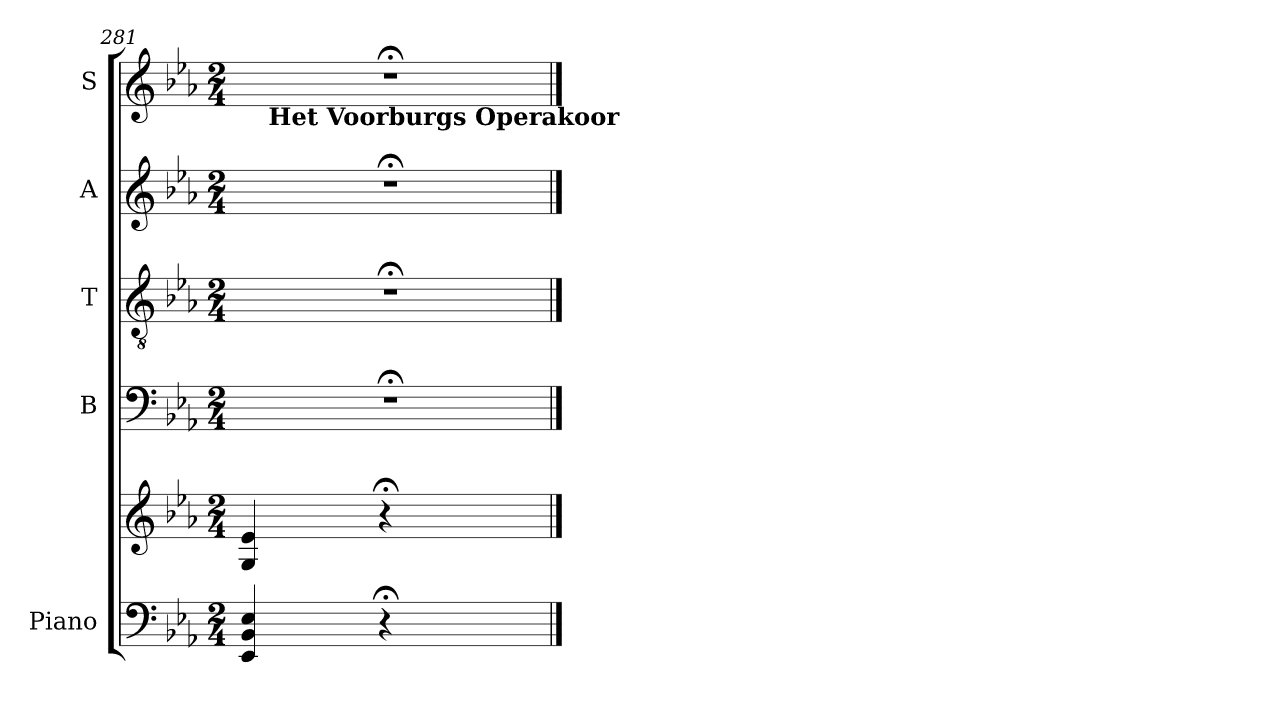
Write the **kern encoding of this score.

**kern	**kern	**kern	**kern	**kern	**kern
*part5	*part5	*part4	*part3	*part2	*part1
*staff6	*staff5	*staff4	*staff3	*staff2	*staff1
*I"Piano	*	*I"B	*I"T	*I"A	*I"S
*I'Pno	*	*I'B	*I'T	*I'A	*I'S
*clefF4	*clefG2	*clefF4	*clefGv2	*clefG2	*clefG2
*k[b-e-a-]	*k[b-e-a-]	*k[b-e-a-]	*k[b-e-a-]	*k[b-e-a-]	*k[b-e-a-]
*M2/4	*M2/4	*M2/4	*M2/4	*M2/4	*M2/4
=281	=281	=281	=281	=281	=281
*	*	*	*	*	*^
4EE-/ 4BB-/ 4E-/	4G/ 4e-/	2r;<	2r;<	2r;<	2r;<	8ryy
!	!	!	!	!	!	!LO:TX:b:B:t=Het Voorburgs Operakoor
.	.	.	.	.	.	4.ryy
4r;<	4r;<	.	.	.	.	.
*	*	*	*	*	*v	*v
==	==	==	==	==	==
*-	*-	*-	*-	*-	*-
